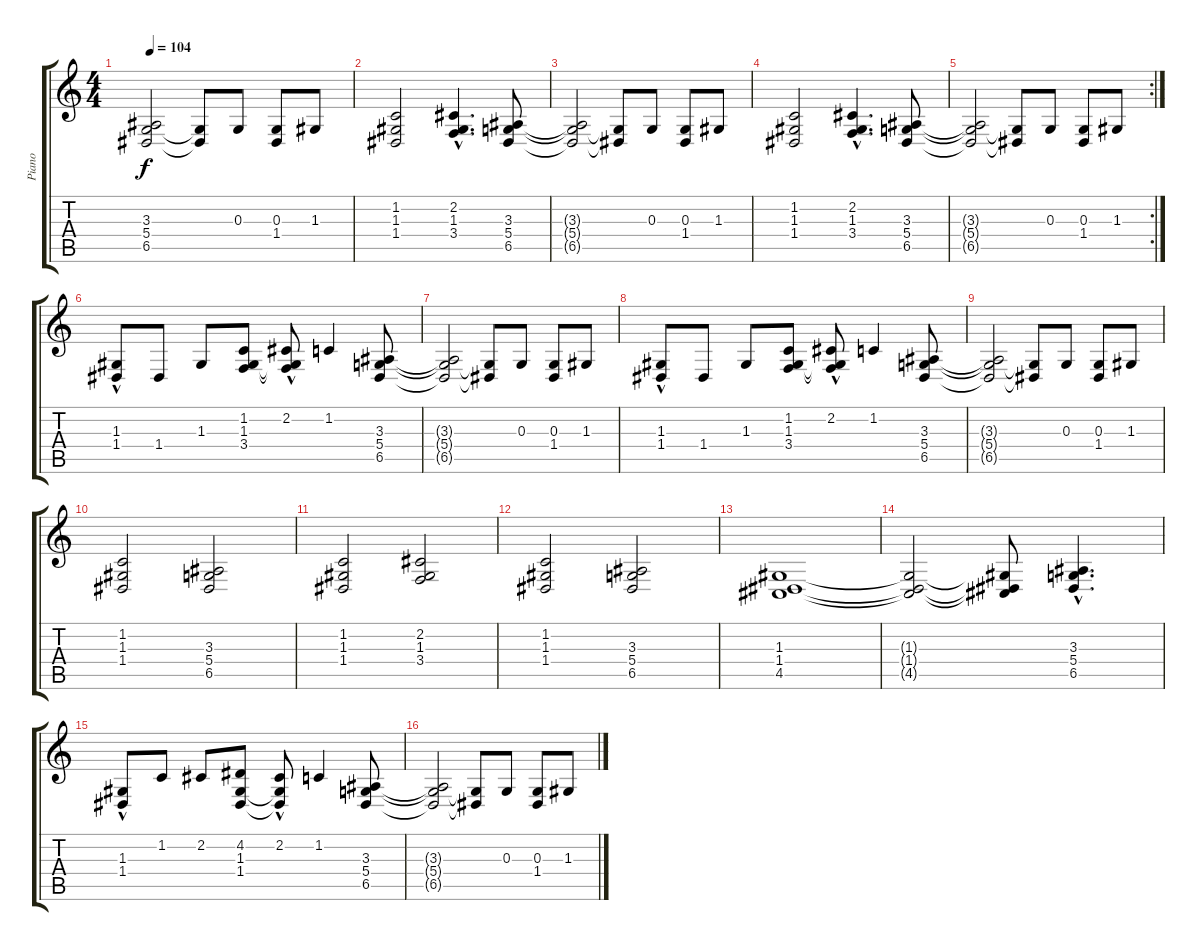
\track ("Piano" "Piano") {instrument acousticgrandpiano}
\staff {score tabs}
\tuning (E4 B3 G3 D3 A2 E2) {hide}
\ts (4 4)
\tempo 104
\clef g2
\ks c
(3.3{t} 5.4{t} 6.5{t}).2{dy f} (5.4{t} 6.5{t}).8 0.3.8 (0.3 1.4).8 1.3.8 |
(1.2 1.3 1.4).2 (2.2{hac} 1.3{hac} 3.4{hac}).4{d} (3.3 5.4 6.5).8 |
(3.3{t} 5.4{t} 6.5{t}).2 (5.4{t} 6.5{t}).8 0.3.8 (0.3 1.4).8 1.3.8 |
(1.2 1.3 1.4).2 (2.2{hac} 1.3{hac} 3.4{hac}).4{d} (3.3 5.4 6.5).8 |
\rc 2
(3.3{t} 5.4{t} 6.5{t}).2 (5.4{t} 6.5{t}).8 0.3.8 (0.3 1.4).8 1.3.8 |
(1.3{hac} 1.4{hac}).8 1.4.8 1.3.8 (1.2 1.3 3.4).8 (2.2 1.3{hac t} 3.4{hac t}).8 1.2.4 (3.3 5.4 6.5).8 |
(3.3{t} 5.4{t} 6.5{t}).2 (5.4{t} 6.5{t}).8 0.3.8 (0.3 1.4).8 1.3.8 |
(1.3{hac} 1.4{hac}).8 1.4.8 1.3.8 (1.2 1.3 3.4).8 (2.2 1.3{hac t} 3.4{hac t}).8 1.2.4 (3.3 5.4 6.5).8 |
(3.3{t} 5.4{t} 6.5{t}).2 (5.4{t} 6.5{t}).8 0.3.8 (0.3 1.4).8 1.3.8 |
(1.2 1.3 1.4).2 (3.3 5.4 6.5).2 |
(1.2 1.3 1.4).2 (2.2 1.3 3.4).2 |
(1.2 1.3 1.4).2 (3.3 5.4 6.5).2 |
(1.3 1.4 4.5).1 |
(1.3{t} 1.4{t} 4.5{t}).2 (1.3{t} 1.4{t} 4.5{t}).8 (3.3{hac} 5.4{hac} 6.5{hac}).4{d} |
(1.3{hac} 1.4{hac}).8 1.2.8 2.2.8 (4.2 1.3 1.4).8 (2.2 1.3{hac t} 1.4{hac t}).8 1.2.4 (3.3 5.4 6.5).8 |
(3.3{t} 5.4{t} 6.5{t}).2 (5.4{t} 6.5{t}).8 0.3.8 (0.3 1.4).8 1.3.8
